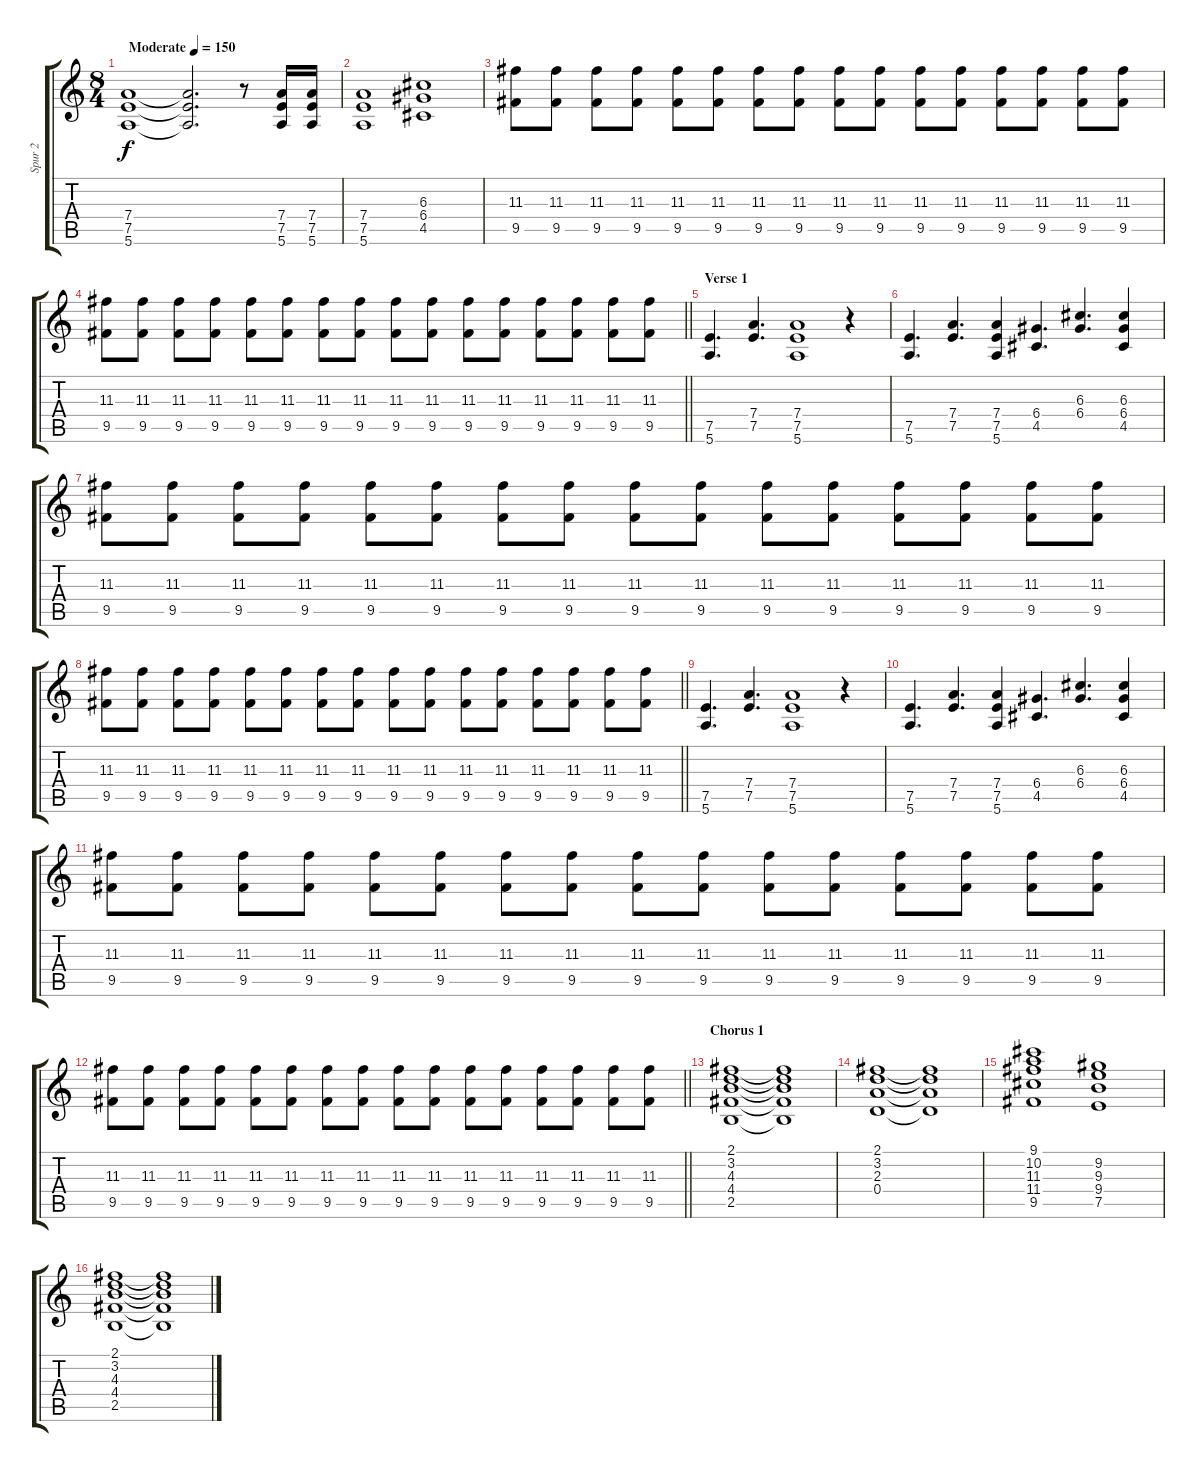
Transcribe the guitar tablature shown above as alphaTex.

\track ("Spur 2" "Spur 2") {instrument overdrivenguitar}
\staff {score tabs}
\tuning (E4 B3 G3 D3 A2 E2) {hide}
\ts (8 4)
\tempo (150 "Moderate")
\clef g2
\ks c
(7.4 7.5 5.6).1{dy f instrument overdrivenguitar} (7.4{t} 7.5{t} 5.6{t}).2{d} r.8 (7.4 7.5 5.6).16 (7.4 7.5 5.6).16 |
(7.4 7.5 5.6).1 (6.3 6.4 4.5).1 |
(11.3 9.5).8 (11.3 9.5).8 (11.3 9.5).8 (11.3 9.5).8 (11.3 9.5).8 (11.3 9.5).8 (11.3 9.5).8 (11.3 9.5).8 (11.3 9.5).8 (11.3 9.5).8 (11.3 9.5).8 (11.3 9.5).8 (11.3 9.5).8 (11.3 9.5).8 (11.3 9.5).8 (11.3 9.5).8 |
\barLineRight lightlight
(11.3 9.5).8 (11.3 9.5).8 (11.3 9.5).8 (11.3 9.5).8 (11.3 9.5).8 (11.3 9.5).8 (11.3 9.5).8 (11.3 9.5).8 (11.3 9.5).8 (11.3 9.5).8 (11.3 9.5).8 (11.3 9.5).8 (11.3 9.5).8 (11.3 9.5).8 (11.3 9.5).8 (11.3 9.5).8 |
\section ("" "Verse 1")
(7.5 5.6).4{d} (7.4 7.5).4{d} (7.4 7.5 5.6).1 r.4 |
(7.5 5.6).4{d} (7.4 7.5).4{d} (7.4 7.5 5.6).4 (6.4 4.5).4{d} (6.3 6.4).4{d} (6.3 6.4 4.5).4 |
(11.3 9.5).8 (11.3 9.5).8 (11.3 9.5).8 (11.3 9.5).8 (11.3 9.5).8 (11.3 9.5).8 (11.3 9.5).8 (11.3 9.5).8 (11.3 9.5).8 (11.3 9.5).8 (11.3 9.5).8 (11.3 9.5).8 (11.3 9.5).8 (11.3 9.5).8 (11.3 9.5).8 (11.3 9.5).8 |
\barLineRight lightlight
(11.3 9.5).8 (11.3 9.5).8 (11.3 9.5).8 (11.3 9.5).8 (11.3 9.5).8 (11.3 9.5).8 (11.3 9.5).8 (11.3 9.5).8 (11.3 9.5).8 (11.3 9.5).8 (11.3 9.5).8 (11.3 9.5).8 (11.3 9.5).8 (11.3 9.5).8 (11.3 9.5).8 (11.3 9.5).8 |
(7.5 5.6).4{d} (7.4 7.5).4{d} (7.4 7.5 5.6).1 r.4 |
(7.5 5.6).4{d} (7.4 7.5).4{d} (7.4 7.5 5.6).4 (6.4 4.5).4{d} (6.3 6.4).4{d} (6.3 6.4 4.5).4 |
(11.3 9.5).8 (11.3 9.5).8 (11.3 9.5).8 (11.3 9.5).8 (11.3 9.5).8 (11.3 9.5).8 (11.3 9.5).8 (11.3 9.5).8 (11.3 9.5).8 (11.3 9.5).8 (11.3 9.5).8 (11.3 9.5).8 (11.3 9.5).8 (11.3 9.5).8 (11.3 9.5).8 (11.3 9.5).8 |
\barLineRight lightlight
(11.3 9.5).8 (11.3 9.5).8 (11.3 9.5).8 (11.3 9.5).8 (11.3 9.5).8 (11.3 9.5).8 (11.3 9.5).8 (11.3 9.5).8 (11.3 9.5).8 (11.3 9.5).8 (11.3 9.5).8 (11.3 9.5).8 (11.3 9.5).8 (11.3 9.5).8 (11.3 9.5).8 (11.3 9.5).8 |
\section ("" "Chorus 1")
(2.1 3.2 4.3 4.4 2.5).1 (2.1{t} 3.2{t} 4.3{t} 4.4{t} 2.5{t}).1 |
(2.1 3.2 2.3 0.4).1 (2.1{t} 3.2{t} 2.3{t} 0.4{t}).1 |
(9.1 10.2 11.3 11.4 9.5).1 (9.2 9.3 9.4 7.5).1 |
(2.1 3.2 4.3 4.4 2.5).1 (2.1{t} 3.2{t} 4.3{t} 4.4{t} 2.5{t}).1
